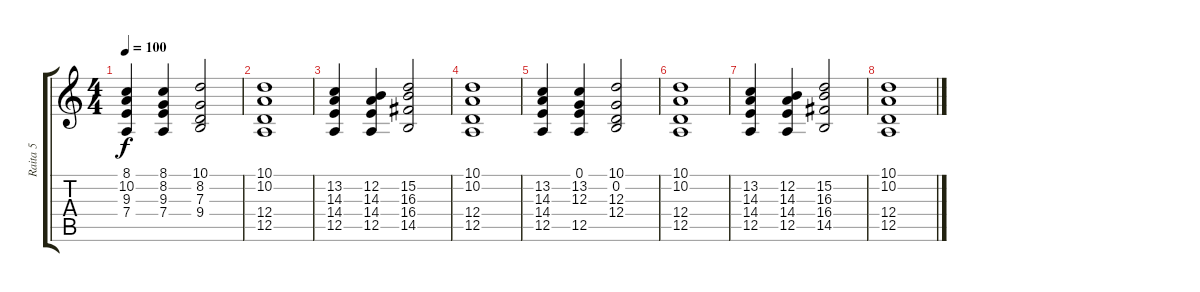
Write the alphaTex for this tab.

\track ("Raita 5" "Raita 5") {instrument pad4choir}
\staff {score tabs}
\tuning (E4 B3 G3 D3 A2 E2) {hide}
\ts (4 4)
\tempo 100
\clef g2
\ks c
(8.1 10.2 9.3 7.4).4{dy f} (8.1 8.2 9.3 7.4).4 (10.1 8.2 7.3 9.4).2 |
(10.1 10.2 12.4 12.5).1 |
(13.2 14.3 14.4 12.5).4 (12.2 14.3 14.4 12.5).4 (15.2 16.3 16.4 14.5).2 |
(10.1 10.2 12.4 12.5).1 |
(13.2 14.3 14.4 12.5).4 (0.1 13.2 12.3 12.5).4 (10.1 0.2 12.3 12.4).2 |
(10.1 10.2 12.4 12.5).1 |
(13.2 14.3 14.4 12.5).4 (12.2 14.3 14.4 12.5).4 (15.2 16.3 16.4 14.5).2 |
(10.1 10.2 12.4 12.5).1
